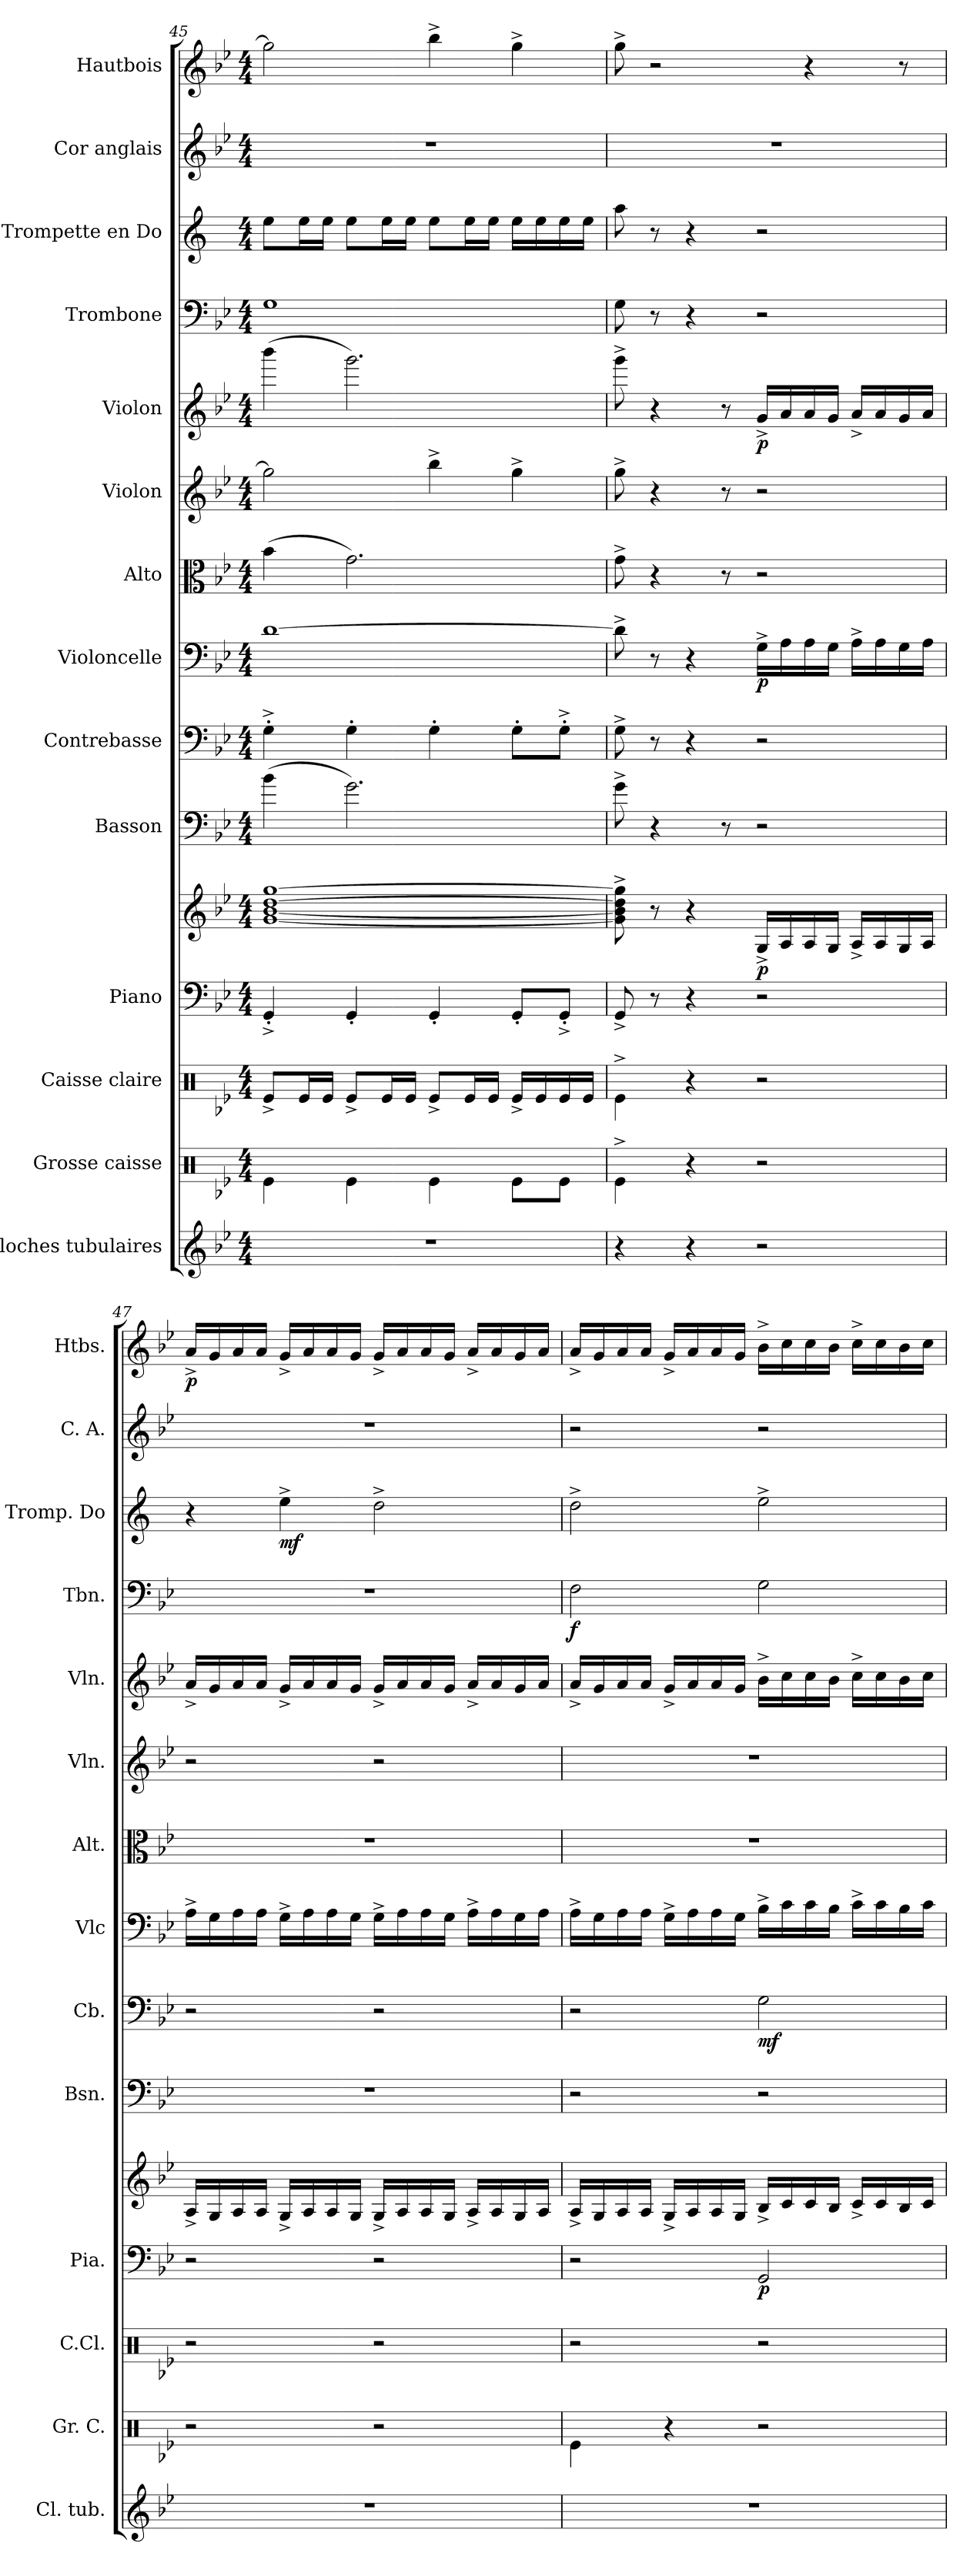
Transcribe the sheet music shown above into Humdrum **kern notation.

**kern	**kern	**kern	**kern	**kern	**dynam	**kern	**kern	**dynam	**kern	**dynam	**kern	**kern	**kern	**dynam	**kern	**dynam	**kern	**dynam	**kern	**kern	**dynam
*part14	*part13	*part12	*part11	*part11	*part11	*part10	*part9	*part9	*part8	*part8	*part7	*part6	*part5	*part5	*part4	*part4	*part3	*part3	*part2	*part1	*part1
*staff15	*staff14	*staff13	*staff12	*staff11	*staff11/12	*staff10	*staff9	*staff9	*staff8	*staff8	*staff7	*staff6	*staff5	*staff5	*staff4	*staff4	*staff3	*staff3	*staff2	*staff1	*staff1
*I"Cloches tubulaires	*I"Grosse caisse	*I"Caisse claire	*I"Piano	*	*	*I"Basson	*I"Contrebasse	*	*I"Violoncelle	*	*I"Alto	*I"Violon	*I"Violon	*	*I"Trombone	*	*I"Trompette en Do	*	*I"Cor anglais	*I"Hautbois	*
*I'Cl. tub.	*I'Gr. C.	*I'C.Cl.	*I'Pia.	*	*	*I'Bsn.	*I'Cb.	*	*I'Vlc	*	*I'Alt.	*I'Vln.	*I'Vln.	*	*I'Tbn.	*	*I'Tromp. Do	*	*I'C. A.	*I'Htbs.	*
*clefG2	*clefX	*clefX	*clefF4	*clefG2	*	*clefF4	*clefF4	*	*clefF4	*	*clefC3	*clefG2	*clefG2	*	*clefF4	*	*clefG2	*	*clefG2	*clefG2	*
*	*	*	*	*	*	*	*ITrd7c12	*	*	*	*	*	*	*	*	*	*ITrd1c2	*	*ITrd4c7	*	*
*k[b-e-]	*k[b-e-]	*k[b-e-]	*k[b-e-]	*k[b-e-]	*	*k[b-e-]	*k[b-e-]	*	*k[b-e-]	*	*k[b-e-]	*k[b-e-]	*k[b-e-]	*	*k[b-e-]	*	*k[b-e-]	*	*k[b-e-a-]	*k[b-e-]	*
*M4/4	*M4/4	*M4/4	*M4/4	*M4/4	*	*M4/4	*M4/4	*	*M4/4	*	*M4/4	*M4/4	*M4/4	*	*M4/4	*	*M4/4	*	*M4/4	*M4/4	*
=45	=45	=45	=45	=45	=45	=45	=45	=45	=45	=45	=45	=45	=45	=45	=45	=45	=45	=45	=45	=45	=45
1r	4Re\	8Re^/L	4GG'^/	[1g [1b- [1dd [1gg	.	(4b-\	4GG'^\	.	[1d	.	(4b-\	2gg\]	(4bbb-\	.	1G	.	8dd\L	.	1r	2gg\]	.
.	.	16Re/L	.	.	.	.	.	.	.	.	.	.	.	.	.	.	16dd\L	.	.	.	.
.	.	16Re/JJ	.	.	.	.	.	.	.	.	.	.	.	.	.	.	16dd\JJ	.	.	.	.
.	4Re\	8Re^/L	4GG'/	.	.	2.g\)	4GG'\	.	.	.	2.g\)	.	2.ggg\)	.	.	.	8dd\L	.	.	.	.
.	.	16Re/L	.	.	.	.	.	.	.	.	.	.	.	.	.	.	16dd\L	.	.	.	.
.	.	16Re/JJ	.	.	.	.	.	.	.	.	.	.	.	.	.	.	16dd\JJ	.	.	.	.
.	4Re\	8Re^/L	4GG'/	.	.	.	4GG'\	.	.	.	.	4bb-^\	.	.	.	.	8dd\L	.	.	4bb-^\	.
.	.	16Re/L	.	.	.	.	.	.	.	.	.	.	.	.	.	.	16dd\L	.	.	.	.
.	.	16Re/JJ	.	.	.	.	.	.	.	.	.	.	.	.	.	.	16dd\JJ	.	.	.	.
.	8Re\L	16Re^/LL	8GG'/L	.	.	.	8GG'\L	.	.	.	.	4gg^\	.	.	.	.	16dd\LL	.	.	4gg^\	.
.	.	16Re/	.	.	.	.	.	.	.	.	.	.	.	.	.	.	16dd\	.	.	.	.
.	8Re\J	16Re/	8GG'^/J	.	.	.	8GG'^\J	.	.	.	.	.	.	.	.	.	16dd\	.	.	.	.
.	.	16Re/JJ	.	.	.	.	.	.	.	.	.	.	.	.	.	.	16dd\JJ	.	.	.	.
!!LO:PB:g=z
=46	=46	=46	=46	=46	=46	=46	=46	=46	=46	=46	=46	=46	=46	=46	=46	=46	=46	=46	=46	=46	=46
4r	4Re^\	4Re^\	8GG^/	8g\]^ 8b-\]^ 8dd\]^ 8gg\]^	.	8g^\	8GG^\	.	8d^\]	.	8g^\	8gg^\	8ggg^\	.	8G\	.	8gg\	.	1r	8gg^\	.
.	.	.	8r	8r	.	4r	8r	.	8r	.	4r	4r	4r	.	8r	.	8r	.	.	2r	.
4r	4r	4r	4r	4r	.	.	4r	.	4r	.	.	.	.	.	4r	.	4r	.	.	.	.
.	.	.	.	.	.	8r	.	.	.	.	8r	8r	8r	.	.	.	.	.	.	.	.
!	!	!	!	!	!LO:DY:b	!	!	!	!	!LO:DY:b	!	!	!	!LO:DY:b	!	!	!	!	!	!	!
2r	2r	2r	2r	16G^/LL	p	2r	2r	.	16G^\LL	p	2r	2r	16g^/LL	p	2r	.	2r	.	.	.	.
.	.	.	.	16A/	.	.	.	.	16A\	.	.	.	16a/	.	.	.	.	.	.	.	.
.	.	.	.	16A/	.	.	.	.	16A\	.	.	.	16a/	.	.	.	.	.	.	4r	.
.	.	.	.	16G/JJ	.	.	.	.	16G\JJ	.	.	.	16g/JJ	.	.	.	.	.	.	.	.
.	.	.	.	16A^/LL	.	.	.	.	16A^\LL	.	.	.	16a^/LL	.	.	.	.	.	.	.	.
.	.	.	.	16A/	.	.	.	.	16A\	.	.	.	16a/	.	.	.	.	.	.	.	.
.	.	.	.	16G/	.	.	.	.	16G\	.	.	.	16g/	.	.	.	.	.	.	8r	.
.	.	.	.	16A/JJ	.	.	.	.	16A\JJ	.	.	.	16a/JJ	.	.	.	.	.	.	.	.
=47	=47	=47	=47	=47	=47	=47	=47	=47	=47	=47	=47	=47	=47	=47	=47	=47	=47	=47	=47	=47	=47
!	!	!	!	!	!	!	!	!	!	!	!	!	!	!	!	!	!	!	!	!	!LO:DY:b
1r	2r	2r	2r	16A^/LL	.	1r	2r	.	16A^\LL	.	1r	2r	16a^/LL	.	1r	.	4r	.	1r	16a^/LL	p
.	.	.	.	16G/	.	.	.	.	16G\	.	.	.	16g/	.	.	.	.	.	.	16g/	.
.	.	.	.	16A/	.	.	.	.	16A\	.	.	.	16a/	.	.	.	.	.	.	16a/	.
.	.	.	.	16A/JJ	.	.	.	.	16A\JJ	.	.	.	16a/JJ	.	.	.	.	.	.	16a/JJ	.
!	!	!	!	!	!	!	!	!	!	!	!	!	!	!	!	!	!	!LO:DY:b	!	!	!
.	.	.	.	16G^/LL	.	.	.	.	16G^\LL	.	.	.	16g^/LL	.	.	.	4dd^\	mf	.	16g^/LL	.
.	.	.	.	16A/	.	.	.	.	16A\	.	.	.	16a/	.	.	.	.	.	.	16a/	.
.	.	.	.	16A/	.	.	.	.	16A\	.	.	.	16a/	.	.	.	.	.	.	16a/	.
.	.	.	.	16G/JJ	.	.	.	.	16G\JJ	.	.	.	16g/JJ	.	.	.	.	.	.	16g/JJ	.
.	2r	2r	2r	16G^/LL	.	.	2r	.	16G^\LL	.	.	2r	16g^/LL	.	.	.	2cc^\	.	.	16g^/LL	.
.	.	.	.	16A/	.	.	.	.	16A\	.	.	.	16a/	.	.	.	.	.	.	16a/	.
.	.	.	.	16A/	.	.	.	.	16A\	.	.	.	16a/	.	.	.	.	.	.	16a/	.
.	.	.	.	16G/JJ	.	.	.	.	16G\JJ	.	.	.	16g/JJ	.	.	.	.	.	.	16g/JJ	.
.	.	.	.	16A^/LL	.	.	.	.	16A^\LL	.	.	.	16a^/LL	.	.	.	.	.	.	16a^/LL	.
.	.	.	.	16A/	.	.	.	.	16A\	.	.	.	16a/	.	.	.	.	.	.	16a/	.
.	.	.	.	16G/	.	.	.	.	16G\	.	.	.	16g/	.	.	.	.	.	.	16g/	.
.	.	.	.	16A/JJ	.	.	.	.	16A\JJ	.	.	.	16a/JJ	.	.	.	.	.	.	16a/JJ	.
!!LO:PB:g=z
=48	=48	=48	=48	=48	=48	=48	=48	=48	=48	=48	=48	=48	=48	=48	=48	=48	=48	=48	=48	=48	=48
!	!	!	!	!	!	!	!	!	!	!	!	!	!	!	!	!LO:DY:b	!	!	!	!	!
1r	4Re\	2r	2r	16A^/LL	.	2r	2r	.	16A^\LL	.	1r	1r	16a^/LL	.	2F\	f	2cc^\	.	2r	16a^/LL	.
.	.	.	.	16G/	.	.	.	.	16G\	.	.	.	16g/	.	.	.	.	.	.	16g/	.
.	.	.	.	16A/	.	.	.	.	16A\	.	.	.	16a/	.	.	.	.	.	.	16a/	.
.	.	.	.	16A/JJ	.	.	.	.	16A\JJ	.	.	.	16a/JJ	.	.	.	.	.	.	16a/JJ	.
.	4r	.	.	16G^/LL	.	.	.	.	16G^\LL	.	.	.	16g^/LL	.	.	.	.	.	.	16g^/LL	.
.	.	.	.	16A/	.	.	.	.	16A\	.	.	.	16a/	.	.	.	.	.	.	16a/	.
.	.	.	.	16A/	.	.	.	.	16A\	.	.	.	16a/	.	.	.	.	.	.	16a/	.
.	.	.	.	16G/JJ	.	.	.	.	16G\JJ	.	.	.	16g/JJ	.	.	.	.	.	.	16g/JJ	.
!	!	!	!	!	!LO:DY:b=2	!	!	!LO:DY:b	!	!	!	!	!	!	!	!	!	!	!	!	!
.	2r	2r	2GG/	16B-^/LL	p	2r	2GG\	mf	16B-^\LL	.	.	.	16b-^\LL	.	2G\	.	2dd^\	.	2r	16b-^\LL	.
.	.	.	.	16c/	.	.	.	.	16c\	.	.	.	16cc\	.	.	.	.	.	.	16cc\	.
.	.	.	.	16c/	.	.	.	.	16c\	.	.	.	16cc\	.	.	.	.	.	.	16cc\	.
.	.	.	.	16B-/JJ	.	.	.	.	16B-\JJ	.	.	.	16b-\JJ	.	.	.	.	.	.	16b-\JJ	.
.	.	.	.	16c^/LL	.	.	.	.	16c^\LL	.	.	.	16cc^\LL	.	.	.	.	.	.	16cc^\LL	.
.	.	.	.	16c/	.	.	.	.	16c\	.	.	.	16cc\	.	.	.	.	.	.	16cc\	.
.	.	.	.	16B-/	.	.	.	.	16B-\	.	.	.	16b-\	.	.	.	.	.	.	16b-\	.
.	.	.	.	16c/JJ	.	.	.	.	16c\JJ	.	.	.	16cc\JJ	.	.	.	.	.	.	16cc\JJ	.
=	=	=	=	=	=	=	=	=	=	=	=	=	=	=	=	=	=	=	=	=	=
*-	*-	*-	*-	*-	*-	*-	*-	*-	*-	*-	*-	*-	*-	*-	*-	*-	*-	*-	*-	*-	*-
